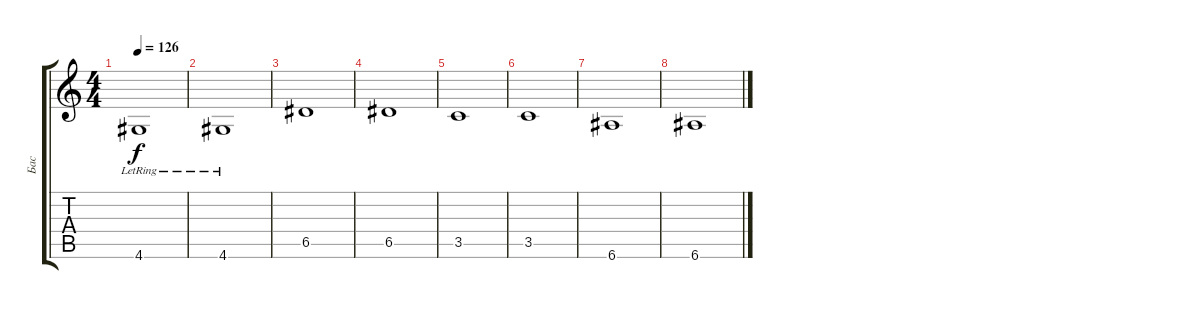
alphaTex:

\track ("Бас" "Бас") {instrument acousticbass}
\staff {score tabs}
\tuning (E4 B3 G3 D3 A2 E2) {hide}
\ts (4 4)
\tempo 126
\clef g2
\ks c
4.6{lr}.1{dy f} |
4.6{lr}.1 |
6.5.1 |
6.5.1 |
3.5.1 |
3.5.1 |
6.6.1 |
6.6.1
